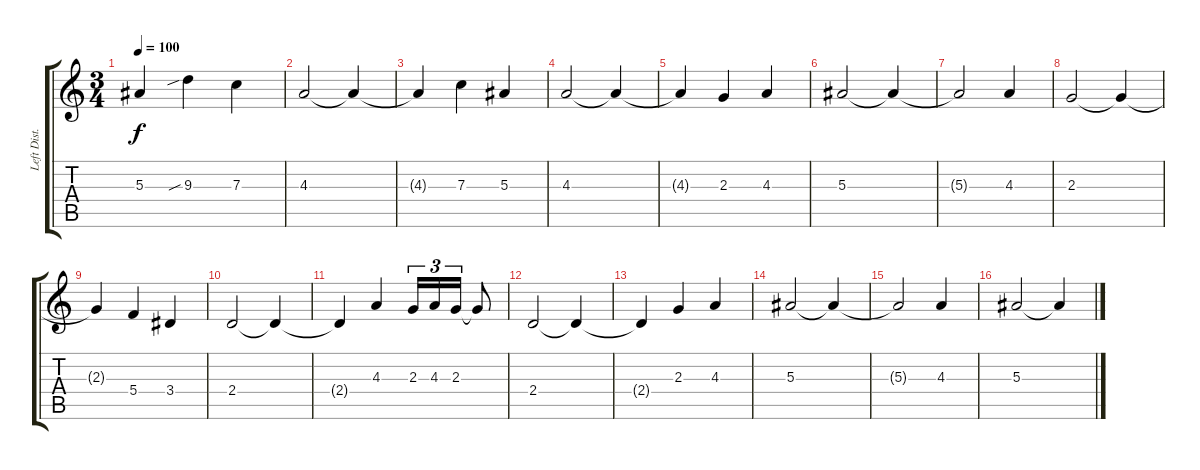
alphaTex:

\track ("Left Dist. Guitar" "Left Dist.") {instrument distortionguitar}
\staff {score tabs}
\tuning (D4 A3 F3 C3 G2 D2) {hide}
\ts (3 4)
\tempo 100
\clef g2
\ks c
5.3{t}.4{dy f} 9.3{sib}.4 7.3.4 |
4.3.2 4.3{t}.4 |
4.3{t}.4 7.3.4 5.3.4 |
4.3.2 4.3{t}.4 |
4.3{t}.4 2.3.4 4.3.4 |
5.3.2 5.3{t}.4 |
5.3{t}.2 4.3.4 |
2.3.2 2.3{t}.4 |
2.3{t}.4 5.4.4 3.4.4 |
2.4.2 2.4{t}.4 |
2.4{t}.4 4.3.4 2.3.16{tu (3 2)} 4.3.16{tu (3 2)} 2.3.16{tu (3 2)} 2.3{t}.8 |
2.4.2 2.4{t}.4 |
2.4{t}.4 2.3.4 4.3.4 |
5.3.2 5.3{t}.4 |
5.3{t}.2 4.3.4 |
5.3.2 5.3{t}.4
